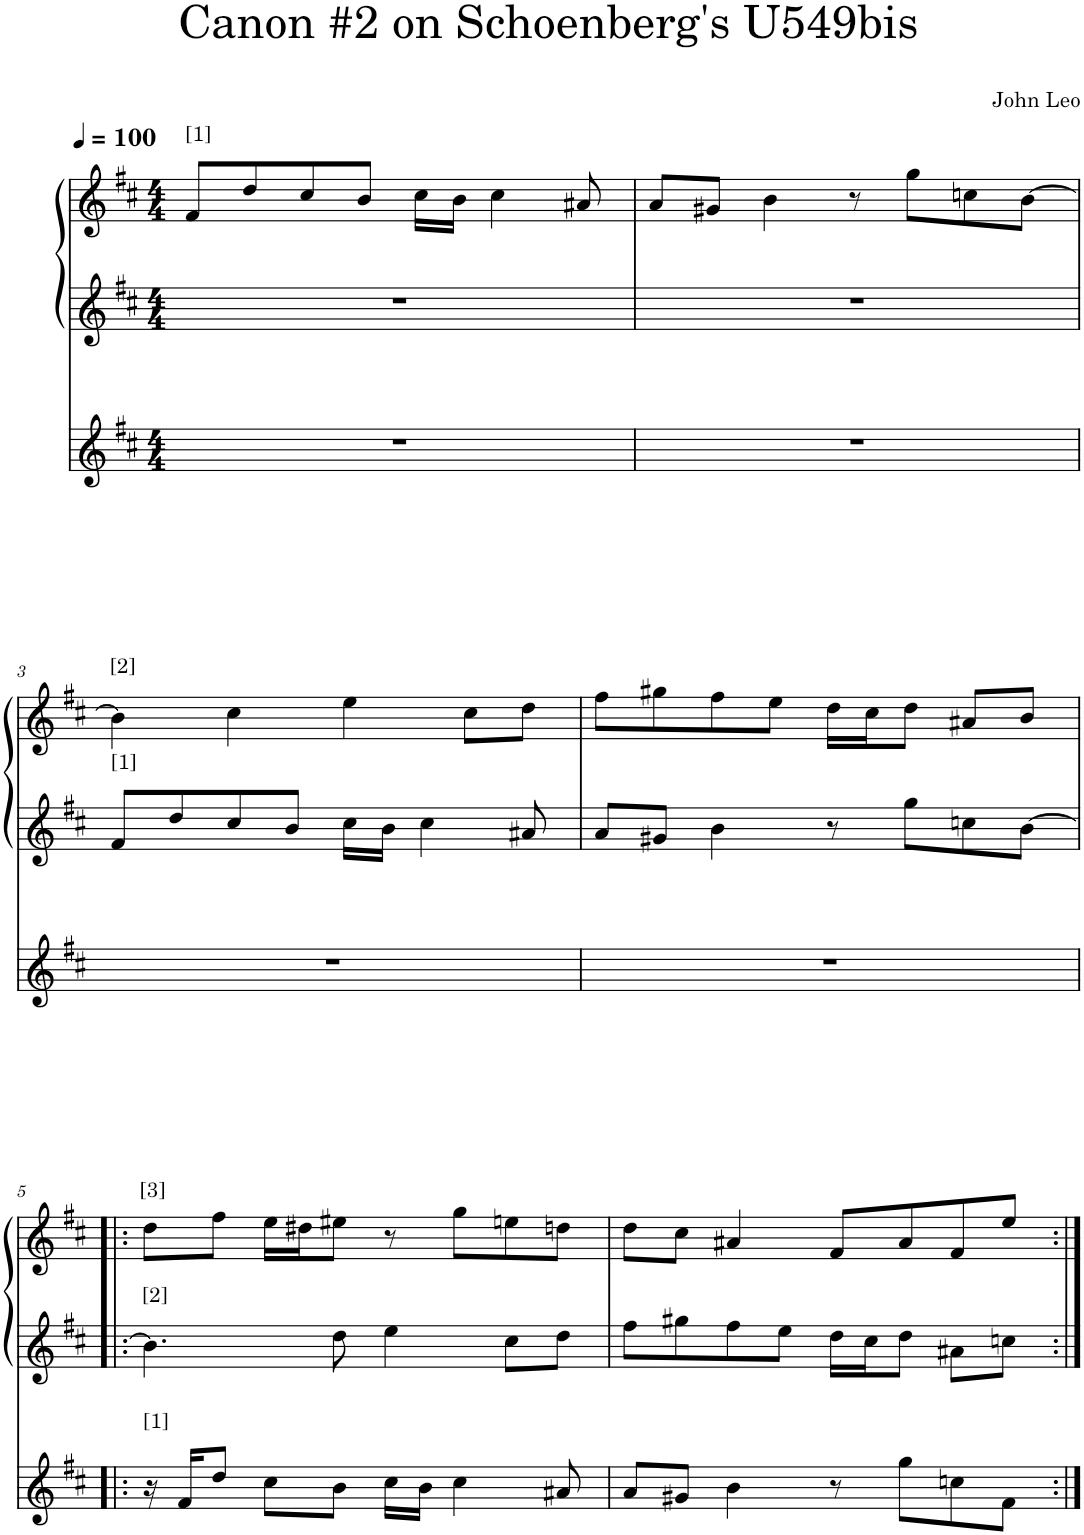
**kern	**kern	**kern
*part1	*part1	*part1
*staff3	*staff2	*staff1
*I"Piano	*	*
*I'Pno.	*	*
*clefG2	*clefG2	*clefG2
*k[f#c#]	*k[f#c#]	*k[f#c#]
*M4/4	*M4/4	*M4/4
*MM100	*MM100	*MM100
=1	=1	=1
!	!	!LO:TX:a:t=[1]
1r	1r	8f#/L
.	.	8dd/
.	.	8cc#/
.	.	8b/J
.	.	16cc#\LL
.	.	16b\JJ
.	.	4cc#\
.	.	8a#X/
=2	=2	=2
1r	1r	8a/L
.	.	8g#X/J
.	.	4b\
.	.	8r
.	.	8gg\L
.	.	8ccn\
.	.	[8b\J
!!LO:LB:g=z
=3	=3	=3
!	!	!LO:TX:a:t=[2]
!	!LO:TX:a:t=[1]	!
1r	8f#/L	4b\]
.	8dd/	.
.	8cc#/	4cc#\
.	8b/J	.
.	16cc#\LL	4ee\
.	16b\JJ	.
.	4cc#\	.
.	.	8cc#\L
.	8a#X/	8dd\J
=4	=4	=4
1r	8a/L	8ff#\L
.	8g#X/J	8gg#X\
.	4b\	8ff#\
.	.	8ee\J
.	8r	16dd\LL
.	.	16cc#\J
.	8gg\L	8dd\J
.	8ccn\	8a#X/L
.	[8b\J	8b/J
!!LO:LB:g=z
=5!|:	=5!|:	=5!|:
!	!	!LO:TX:a:t=[3]
!	!LO:TX:a:t=[2]	!
!LO:TX:a:t=[1]	!	!
16r	4.b\]	8dd\L
16f#/KL	.	.
8dd/J	.	8ff#\J
8cc#\L	.	16ee\LL
.	.	16dd#X\J
8b\J	8dd\	8ee#X\J
16cc#\LL	4ee\	8r
16b\JJ	.	.
4cc#\	.	8gg\L
.	8cc#\L	8een\
8a#X/	8dd\J	8ddn\J
=6	=6	=6
8a/L	8ff#\L	8dd\L
8g#X/J	8gg#X\	8cc#\J
4b\	8ff#\	4a#X/
.	8ee\J	.
8r	16dd\LL	8f#/L
.	16cc#\J	.
8gg\L	8dd\J	8a#/
8ccn\	8a#X\L	8f#/
8f#\J	8ccn\J	8ee/J
=:|!	=:|!	=:|!
*-	*-	*-
